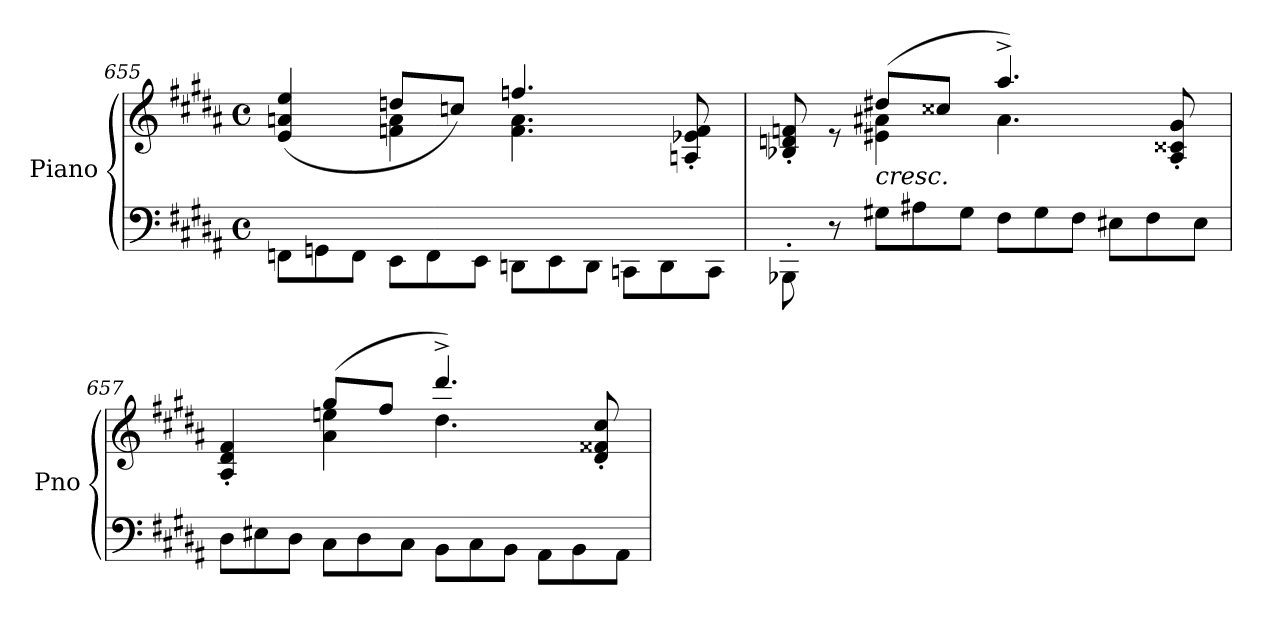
**kern	**kern
*part1	*part1
*staff2	*staff1
*I"Piano	*
*I'Pno	*
*clefF4	*clefG2
*k[f#c#g#d#a#]	*k[f#c#g#d#a#]
*M4/4	*M4/4
*met(c)	*met(c)
*Xtuplet	*
=655	=655
*	*^
12FFn\L	(4e/ 4an/ 4ee/	4ryy
12GGn\	.	.
12FF\J	.	.
12EE\L	8ddn/L	4fn\ 4a\
12FF\	.	.
.	8ccn/J)	.
12EE\J	.	.
12DDn\L	4.ffn/	4.f\ 4.a\
12EE\	.	.
12DD\J	.	.
12CCn\L	.	.
12DD\	.	.
.	8An/' 8e-X/' 8f/'	8ryy
12CC\J	.	.
=656	=656	=656
8BBB-X'\	8B-X/' 8dn/' 8fn/'	4ryy
8r	8re	.
!	!LO:TX:b:i:t=cresc.	!
12G#X\L	(8dd#X/L	4e#X\ 4a#X\
12A#X\	.	.
.	8cc##X/J	.
12G#\J	.	.
12F#\L	4.aa#^/)	4.a#\
12G#\	.	.
12F#\J	.	.
12E#X\L	.	.
12F#\	.	.
.	8A#/' 8c##X/' 8g#/'	8ryy
12E#\J	.	.
!!LO:LB:g=z	!!
=657	=657	=657
12D#\L	4A#/' 4d#/' 4f#/'	4ryy
12E#X\	.	.
12D#\J	.	.
12C#\L	(8gg#/L	4a#\ 4een\
12D#\	.	.
.	8ff#/J	.
12C#\J	.	.
12BB\L	4.ddd#^/)	4.dd#\
12C#\	.	.
12BB\J	.	.
12AA#\L	.	.
12BB\	.	.
.	8d#/' 8f##X/' 8cc#/'	8ryy
12AA#\J	.	.
*	*v	*v
=	=
*-	*-
